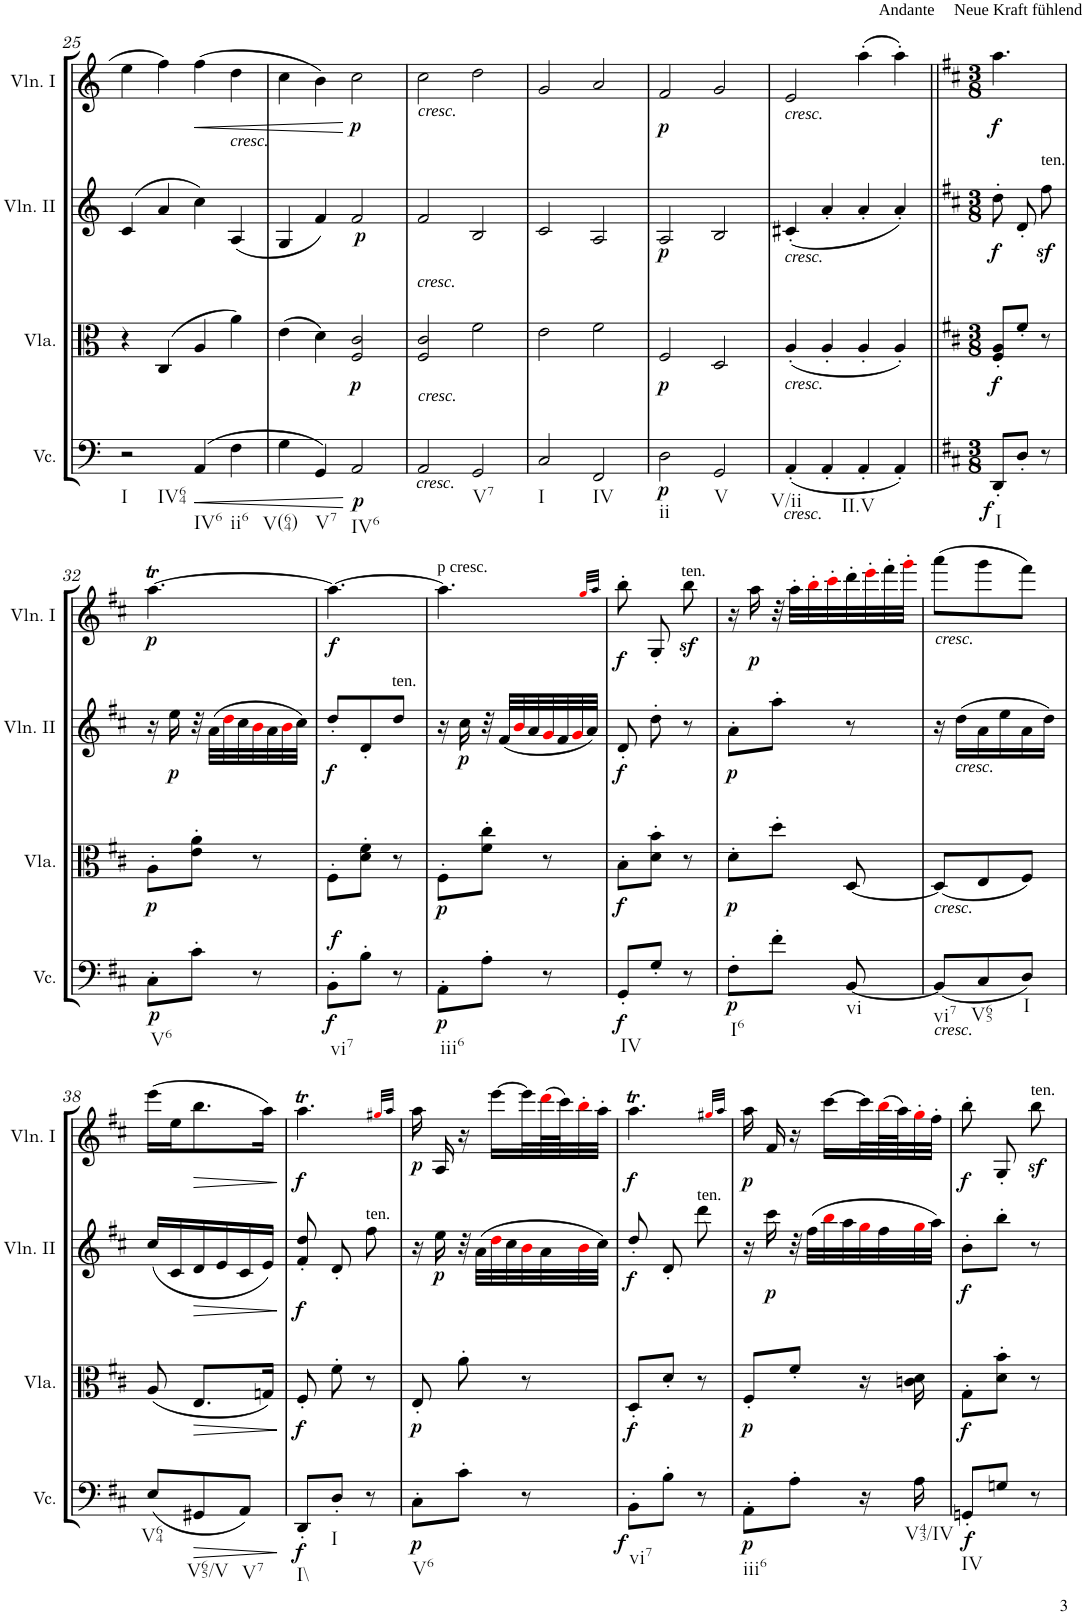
**kern	**dynam	**kern	**dynam	**kern	**dynam	**kern	**dynam
*part4	*part4	*part3	*part3	*part2	*part2	*part1	*part1
*staff4	*staff4	*staff3	*staff3	*staff2	*staff2	*staff1	*staff1
*I"Violoncello	*	*I"Viola	*	*I"Violin II	*	*I"Violin I	*
*I'Vc.	*	*I'Vla.	*	*I'Vln. II	*	*I'Vln. I	*
!!LO:PB:g=z
*clefF4	*	*clefC3	*	*clefG2	*	*clefG2	*
*k[]	*	*k[]	*	*k[]	*	*k[]	*
*M4/4	*	*M4/4	*	*M4/4	*	*M4/4	*
*met(c)	*	*met(c)	*	*met(c)	*	*met(c)	*
=25	=25	=25	=25	=25	=25	=25	=25
!LO:TX:b:t=I	!	!	!	!	!	!	!
!LO:TX:b:t=IV64	!	!	!	!	!	!	!
2r	.	4r	.	(4c/	.	4ee\	.
.	.	(4C/	.	4a/	.	4ff\	.
!LO:TX:b:t=IV6	!	!	!	!	!	!	!
!	!LO:HP:b	!	!	!	!	!	!LO:HP:b
(4AA/	<	4A/	.	4cc\)	.	(4ff\	<
!	!	!	!	!LO:TX:a:i:t=cresc.	!	!	!
!LO:TX:b:t=ii6	!	!	!	!	!	!	!
4F\	.	4a\)	.	(4A/	.	4dd\	.
=26	=26	=26	=26	=26	=26	=26	=26
!LO:TX:b:t=V(64)	!	!	!	!	!	!	!
4G\	.	(4e\	.	4G/	.	4cc\	.
!LO:TX:b:t=V7	!	!	!	!	!	!	!
4GG/)	.	4d\)	.	4f/)	.	4b\)	.
!LO:TX:b:t=IV6	!	!	!	!	!	!	!
!	!LO:DY:n=1:b	!	!LO:DY:b	!	!LO:DY:b	!	!LO:DY:n=1:b
2AA/	[ p	2F/ 2c/	p	2f/	p	2cc\	[ p
=27	=27	=27	=27	=27	=27	=27	=27
!	!	!	!	!	!	!LO:TX:b:i:t=cresc.	!
!	!	!LO:TX:a:i:t=cresc.	!	!	!	!	!
!LO:TX:b:i:t=cresc.	!	!	!	!	!	!	!
!LO:TX:a:i:t=cresc.	!	!	!	!	!	!	!
2AA/	.	2F/ 2c/	.	2f/	.	2cc\	.
!LO:TX:b:t=V7	!	!	!	!	!	!	!
2GG/	.	2f\	.	2B/	.	2dd\	.
=28	=28	=28	=28	=28	=28	=28	=28
!LO:TX:b:t=I	!	!	!	!	!	!	!
2C/	.	2e\	.	2c/	.	2g/	.
!LO:TX:b:t=IV	!	!	!	!	!	!	!
2FF/	.	2f\	.	2A/	.	2a/	.
=29	=29	=29	=29	=29	=29	=29	=29
!LO:TX:b:t=ii	!	!	!	!	!	!	!
!	!LO:DY:b	!	!LO:DY:b	!	!LO:DY:b	!	!LO:DY:b
2D\	p	2F/	p	2A/	p	2f/	p
!LO:TX:b:t=V	!	!	!	!	!	!	!
2GG/	.	2D/	.	2B/	.	2g/	.
=30	=30	=30	=30	=30	=30	=30	=30
!	!	!	!	!	!	!LO:TX:b:i:t=cresc.	!
!	!	!	!	!LO:TX:b:i:t=cresc.	!	!	!
!	!	!LO:TX:b:i:t=cresc.	!	!	!	!	!
!LO:TX:b:i:t=cresc.	!	!	!	!	!	!	!
!LO:TX:b:t=V/ii	!	!	!	!	!	!	!
(4AA'/	.	(4A'/	.	(4c#X'/	.	2e/	.
4AA'/	.	4A'/	.	4a'/	.	.	.
!LO:TX:b:t=II.V	!	!	!	!	!	!	!
4AA'/	.	4A'/	.	4a'/	.	(4aa'\	.
!	!	!	!	!	!	!LO:TX:a:t=Andante	!
4AA'/)	.	4A'/)	.	4a'/)	.	4aa'\)	.
=31||	=31||	=31||	=31||	=31||	=31||	=31||	=31||
*k[f#c#]	*	*k[f#c#]	*	*k[f#c#]	*	*k[f#c#]	*
*M3/8	*	*M3/8	*	*M3/8	*	*M3/8	*
!	!	!	!	!	!	!LO:TX:a:t=Neue Kraft fühlend	!
!LO:TX:b:t=I	!	!	!	!	!	!	!
!	!LO:DY:b	!	!LO:DY:b	!	!LO:DY:b	!	!LO:DY:b
8DD'/L	f	8F#/' 8A/'L	f	8dd'\	f	4.aa\	f
8D'/J	.	8f#'/J	.	8d'/	.	.	.
!	!	!	!	!LO:TX:a:t=ten.	!	!	!
8r	.	8r	.	8ff#z<\	.	.	.
!!LO:LB:g=z
=32	=32	=32	=32	=32	=32	=32	=32
!LO:TX:b:t=V6	!	!	!	!	!	!	!
!	!LO:DY:b	!	!LO:DY:b	!	!	!	!LO:DY:b
8C#'\L	p	8A'\L	p	16r	.	[4.aaT\	p
!	!	!	!	!	!LO:DY:b	!	!
.	.	.	.	16ee\	p	.	.
8c#'\J	.	8e\' 8a\'J	.	32r	.	.	.
.	.	.	.	(32a\LLL	.	.	.
.	.	.	.	32ddi\	.	.	.
.	.	.	.	32cc#\	.	.	.
8r	.	8r	.	32bi\	.	.	.
.	.	.	.	32a\	.	.	.
.	.	.	.	32bi\	.	.	.
.	.	.	.	32cc#\JJJ)	.	.	.
=33	=33	=33	=33	=33	=33	=33	=33
!LO:TX:b:t=vi7	!	!	!	!	!	!	!
!	!LO:DY:b	!	!	!	!	!	!
!	!LO:DY:n=1:a	!	!	!	!LO:DY:b	!	!LO:DY:b
8BB'\L	f f	8F#'\L	.	8dd'/L	f	4.aa\_	f
8B'\J	.	8d\' 8f#\'J	.	8d'/	.	.	.
!	!	!	!	!LO:TX:a:t=ten.	!	!	!
8r	.	8r	.	8dd/J	.	.	.
=34	=34	=34	=34	=34	=34	=34	=34
!	!	!	!	!	!	!LO:TX:a:t=p cresc.	!
!LO:TX:b:t=iii6	!	!	!	!	!	!	!
!	!LO:DY:b	!	!LO:DY:b	!	!	!	!
8AA'\L	p	8F#'\L	p	16r	.	4.aa\]	.
!	!	!	!	!	!LO:DY:b	!	!
.	.	.	.	16cc#\	p	.	.
8A'\J	.	8f#\' 8cc#\'J	.	32r	.	.	.
.	.	.	.	(32f#/LLL	.	.	.
.	.	.	.	32bi/	.	.	.
.	.	.	.	32a/	.	.	.
8r	.	8r	.	32gi/	.	.	.
.	.	.	.	32f#/	.	.	.
.	.	.	.	32gi/	.	.	.
.	.	.	.	32a/JJJ)	.	.	.
.	.	.	.	.	.	32qggi/LLL	.
.	.	.	.	.	.	32qaa/JJJ	.
=35	=35	=35	=35	=35	=35	=35	=35
!LO:TX:b:t=IV	!	!	!	!	!	!	!
!	!LO:DY:b	!	!LO:DY:b	!	!LO:DY:b	!	!LO:DY:b
8GG'/L	f	8B'\L	f	8d'/	f	8bb'\	f
8G'/J	.	8d\' 8b\'J	.	8dd'\	.	8G'/	.
!	!	!	!	!	!	!LO:TX:a:t=ten.	!
8r	.	8r	.	8r	.	8bbz<\	.
=36	=36	=36	=36	=36	=36	=36	=36
!LO:TX:b:t=I6	!	!	!	!	!	!	!
!	!LO:DY:b	!	!LO:DY:b	!	!LO:DY:b	!	!
8F#'\L	p	8d'\L	p	8a'\L	p	16r	.
!	!	!	!	!	!	!	!LO:DY:b
.	.	.	.	.	.	16aa\	p
8f#'\J	.	8dd'\J	.	8aa'\J	.	32r	.
.	.	.	.	.	.	32aa'\LLL	.
.	.	.	.	.	.	32bb'i\	.
.	.	.	.	.	.	32ccc#'i\	.
!LO:TX:b:t=vi	!	!	!	!	!	!	!
[8BB/	.	[8D/	.	8r	.	32ddd'\	.
.	.	.	.	.	.	32eee'i\	.
.	.	.	.	.	.	32fff#'\	.
.	.	.	.	.	.	32ggg'i\JJJ	.
=37	=37	=37	=37	=37	=37	=37	=37
!	!	!	!	!	!	!LO:TX:b:i:t=cresc.	!
!	!	!LO:TX:b:i:t=cresc.	!	!	!	!	!
!LO:TX:b:i:t=cresc.	!	!	!	!	!	!	!
!LO:TX:b:t=vi7	!	!	!	!	!	!	!
(8BB/L]	.	(8D/L]	.	16r	.	(8aaa\L	.
!	!	!	!	!LO:TX:b:i:t=cresc.	!	!	!
.	.	.	.	(16dd\LL	.	.	.
!LO:TX:b:t=V65	!	!	!	!	!	!	!
8C#/	.	8E/	.	16a\	.	8ggg\	.
.	.	.	.	16ee\	.	.	.
!LO:TX:b:t=I	!	!	!	!	!	!	!
8D/J)	.	8F#/J)	.	16a\	.	8fff#\J)	.
.	.	.	.	16dd\JJ)	.	.	.
!!LO:LB:g=z
=38	=38	=38	=38	=38	=38	=38	=38
!LO:TX:b:t=V64	!	!	!	!	!	!	!
(8E/L	.	(8A/	.	(16cc#/LL	.	(16eee\LL	.
.	.	.	.	16c#/	.	16ee\J	.
!LO:TX:b:t=V65/V	!	!	!	!	!	!	!
!	!LO:HP:b	!	!LO:HP:b	!	!LO:HP:b	!	!LO:HP:b
8GG#X/	>	8.E/L	>	16d/	>	8.bb\	>
.	.	.	.	16e/	.	.	.
!LO:TX:b:t=V7	!	!	!	!	!	!	!
8AA/J)	.	.	.	16c#/	.	.	.
.	.	16Gn/Jk)	.	16e/JJ)	.	16aa\Jk)	.
.	]	.	]	.	]	.	]
=39	=39	=39	=39	=39	=39	=39	=39
!LO:TX:b:t=I\\	!	!	!	!	!	!	!
!	!LO:DY:b	!	!LO:DY:b	!	!LO:DY:b	!	!LO:DY:b
8DD'/L	f	8F#'/	f	8f#/' 8dd/'	f	4.aaT\	f
!LO:TX:b:t=I	!	!	!	!	!	!	!
8D'/J	.	8f#'\	.	8d'/	.	.	.
!	!	!	!	!LO:TX:a:t=ten.	!	!	!
8r	.	8r	.	8ff#\	.	.	.
.	.	.	.	.	.	32qgg#Xi/LLL	.
.	.	.	.	.	.	32qaa/JJJ	.
=40	=40	=40	=40	=40	=40	=40	=40
!LO:TX:b:t=V6	!	!	!	!	!	!	!
!	!LO:DY:b	!	!LO:DY:b	!	!	!	!LO:DY:b
8C#'\L	p	8E'/	p	16r	.	16aa\	p
!	!	!	!	!	!LO:DY:b	!	!
.	.	.	.	16ee\	p	16A/	.
8c#'\J	.	8a'\	.	32r	.	16r	.
.	.	.	.	(32a\LLL	.	.	.
.	.	.	.	32ddi\	.	[16eee\LL	.
.	.	.	.	32cc#\	.	.	.
8r	.	8r	.	32bi\	.	32eee\L]	.
.	.	.	.	32a\	.	(64dddi\L	.
.	.	.	.	.	.	64ccc#\J)	.
.	.	.	.	32bi\	.	32bb'i\	.
.	.	.	.	32cc#\JJJ)	.	32aa'\JJJ	.
=41	=41	=41	=41	=41	=41	=41	=41
!LO:TX:b:t=vi7	!	!	!	!	!	!	!
!	!LO:DY:b	!	!LO:DY:b	!	!LO:DY:b	!	!LO:DY:b
8BB'\L	f	8D'/L	f	8dd'/	f	4.aaT\	f
8B'\J	.	8d'/J	.	8d'/	.	.	.
!	!	!	!	!LO:TX:a:t=ten.	!	!	!
8r	.	8r	.	8ddd\	.	.	.
.	.	.	.	.	.	32qgg#Xi/LLL	.
.	.	.	.	.	.	32qaa/JJJ	.
=42	=42	=42	=42	=42	=42	=42	=42
!LO:TX:b:t=iii6	!	!	!	!	!	!	!
!	!LO:DY:b	!	!LO:DY:b	!	!	!	!LO:DY:b
8AA'\L	p	8F#'/L	p	16r	.	16aa\	p
!	!	!	!	!	!LO:DY:b	!	!
.	.	.	.	16ccc#\	p	16f#/	.
8A'\J	.	8f#'/J	.	32r	.	16r	.
.	.	.	.	(32ff#\LLL	.	.	.
.	.	.	.	32bbi\	.	[16ccc#\LL	.
.	.	.	.	32aa\	.	.	.
16r	.	16r	.	32ggi\	.	32ccc#\L]	.
.	.	.	.	32ff#\	.	(64bbi\L	.
.	.	.	.	.	.	64aa\J)	.
!LO:TX:b:t=V43/IV	!	!	!	!	!	!	!
16A\	.	16cn\ 16d\	.	32ggi\	.	32gg'i\	.
.	.	.	.	32aa\JJJ)	.	32ff#'\JJJ	.
=43	=43	=43	=43	=43	=43	=43	=43
!LO:TX:b:t=IV	!	!	!	!	!	!	!
!	!LO:DY:b	!	!LO:DY:b	!	!LO:DY:b	!	!LO:DY:b
8GGn'/L	f	8G'\L	f	8b'\L	f	8bb'\	f
8Gn/J	.	8d\' 8b\'J	.	8bb'\J	.	8G'/	.
!	!	!	!	!	!	!LO:TX:a:t=ten.	!
8r	.	8r	.	8r	.	8bbz<\	.
=	=	=	=	=	=	=	=
*-	*-	*-	*-	*-	*-	*-	*-
